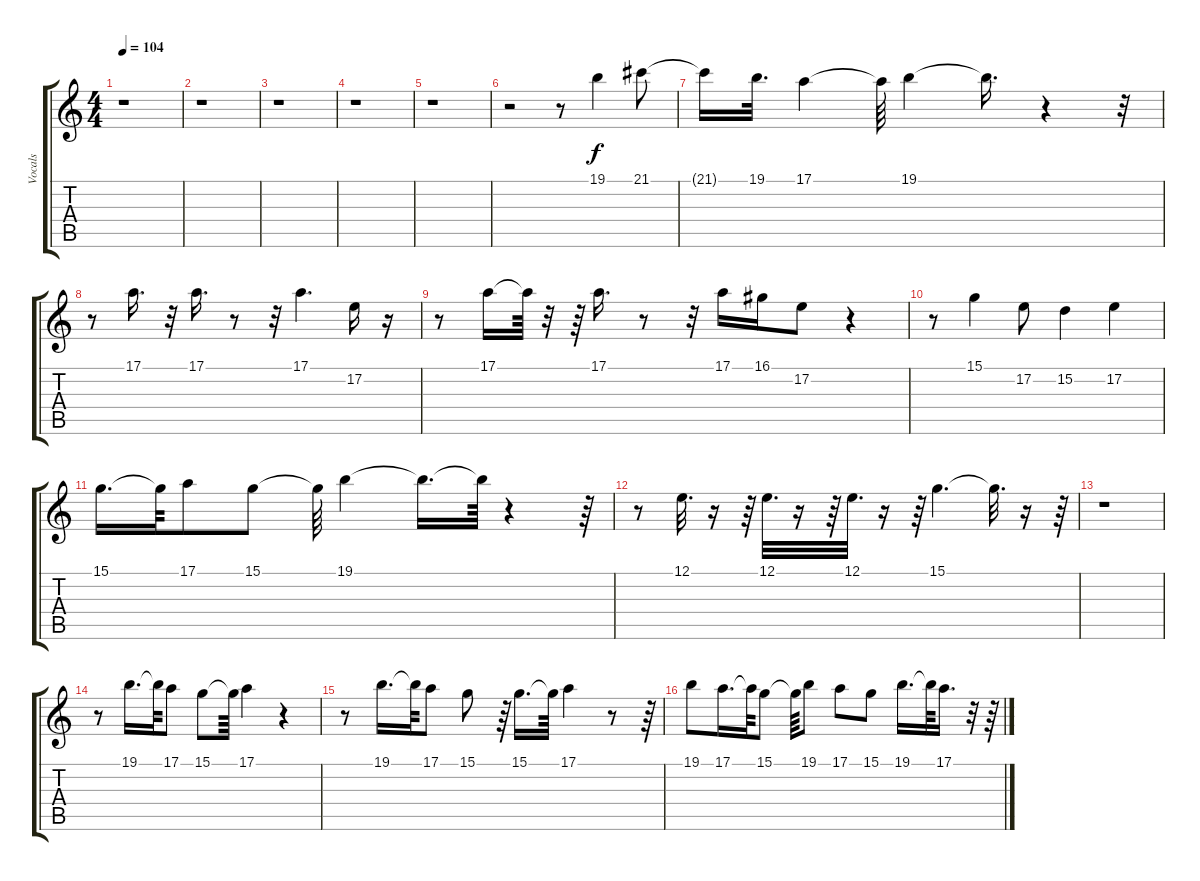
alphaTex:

\track ("Vocals" "Vocals") {instrument tenorsax}
\staff {score tabs}
\tuning (E4 B3 G3 D3 A2 E2) {hide}
\ts (4 4)
\tempo 104
\clef g2
\ks c
r.1{dy f} |
r.1 |
r.1 |
r.1 |
r.1 |
r.2 r.8 19.1.4 21.1.8 |
21.1{t}.16 19.1.32{d} 17.1.4 17.1{t}.64 19.1.4 19.1{t}.16{d} r.4 r.32 |
r.8 17.1.16{d} r.32 17.1.16{d} r.8 r.32 17.1.4{d} 17.2.16 r.16 |
r.8 17.1.16 17.1{t}.64 r.32 r.64 17.1.16{d} r.8 r.32 17.1.16 16.1.16 17.2.8 r.4 |
r.8 15.1.4 17.2.8 15.2.4 17.2.4 |
15.1.16{d} 15.1{t}.64 17.1.8 15.1.8 15.1{t}.64 19.1.4 19.1{t}.16{d} 19.1{t}.64 r.4 r.64 |
r.8 12.1.32{d} r.16 r.64 12.1.32{d} r.16 r.64 12.1.32{d} r.16 r.64 15.1.4{d} 15.1{t}.32{d} r.16 r.64 |
r.1 |
r.8 19.1.16{d} 19.1{t}.64 17.1.8 15.1.8 15.1{t}.64 17.1.4 r.4 |
r.8 19.1.16{d} 19.1{t}.64 17.1.8 15.1.8 r.64 15.1.16{d} 15.1{t}.64 17.1.4 r.8 r.64 |
19.1.8 17.1.16{d} 17.1{t}.64 15.1.8 15.1{t}.64 19.1.8 17.1.8 15.1.8 19.1.16{d} 19.1{t}.64 17.1.16{d} r.32 r.64
